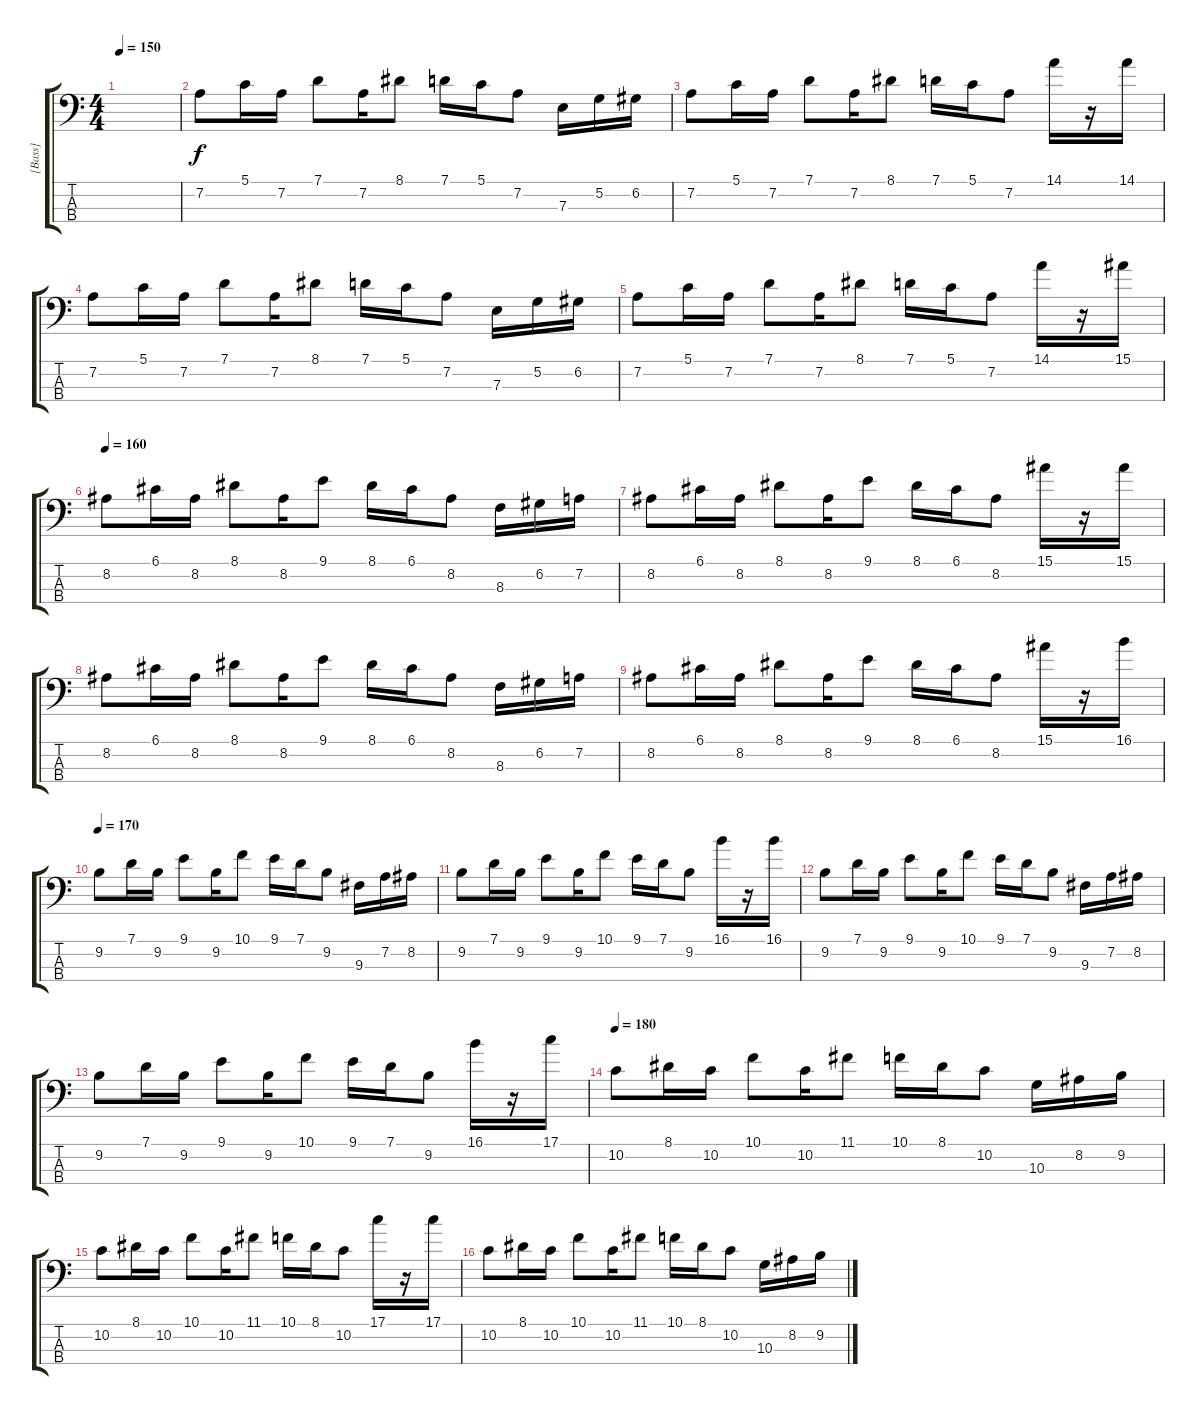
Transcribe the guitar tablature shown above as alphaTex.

\track ("[Bass]" "[Bass]") {instrument electricbassfinger}
\staff {score tabs}
\tuning (G2 D2 A1 E1) {hide}
\ts (4 4)
\tempo 150
\clef f4
\ks c
|
7.2.8 5.1.16 7.2.16 7.1.8 7.2.16 8.1.8 7.1.16 5.1.16 7.2.8 7.3.16 5.2.16 6.2.16 |
7.2.8 5.1.16 7.2.16 7.1.8 7.2.16 8.1.8 7.1.16 5.1.16 7.2.8 14.1.16 r.16 14.1.16 |
7.2.8 5.1.16 7.2.16 7.1.8 7.2.16 8.1.8 7.1.16 5.1.16 7.2.8 7.3.16 5.2.16 6.2.16 |
7.2.8 5.1.16 7.2.16 7.1.8 7.2.16 8.1.8 7.1.16 5.1.16 7.2.8 14.1.16 r.16 15.1.16 |
\tempo 160
8.2.8 6.1.16 8.2.16 8.1.8 8.2.16 9.1.8 8.1.16 6.1.16 8.2.8 8.3.16 6.2.16 7.2.16 |
8.2.8 6.1.16 8.2.16 8.1.8 8.2.16 9.1.8 8.1.16 6.1.16 8.2.8 15.1.16 r.16 15.1.16 |
8.2.8 6.1.16 8.2.16 8.1.8 8.2.16 9.1.8 8.1.16 6.1.16 8.2.8 8.3.16 6.2.16 7.2.16 |
8.2.8 6.1.16 8.2.16 8.1.8 8.2.16 9.1.8 8.1.16 6.1.16 8.2.8 15.1.16 r.16 16.1.16 |
\tempo 170
9.2.8 7.1.16 9.2.16 9.1.8 9.2.16 10.1.8 9.1.16 7.1.16 9.2.8 9.3.16 7.2.16 8.2.16 |
9.2.8 7.1.16 9.2.16 9.1.8 9.2.16 10.1.8 9.1.16 7.1.16 9.2.8 16.1.16 r.16 16.1.16 |
9.2.8 7.1.16 9.2.16 9.1.8 9.2.16 10.1.8 9.1.16 7.1.16 9.2.8 9.3.16 7.2.16 8.2.16 |
9.2.8 7.1.16 9.2.16 9.1.8 9.2.16 10.1.8 9.1.16 7.1.16 9.2.8 16.1.16 r.16 17.1.16 |
\tempo 180
10.2.8 8.1.16 10.2.16 10.1.8 10.2.16 11.1.8 10.1.16 8.1.16 10.2.8 10.3.16 8.2.16 9.2.16 |
10.2.8 8.1.16 10.2.16 10.1.8 10.2.16 11.1.8 10.1.16 8.1.16 10.2.8 17.1.16 r.16 17.1.16 |
10.2.8 8.1.16 10.2.16 10.1.8 10.2.16 11.1.8 10.1.16 8.1.16 10.2.8 10.3.16 8.2.16 9.2.16
